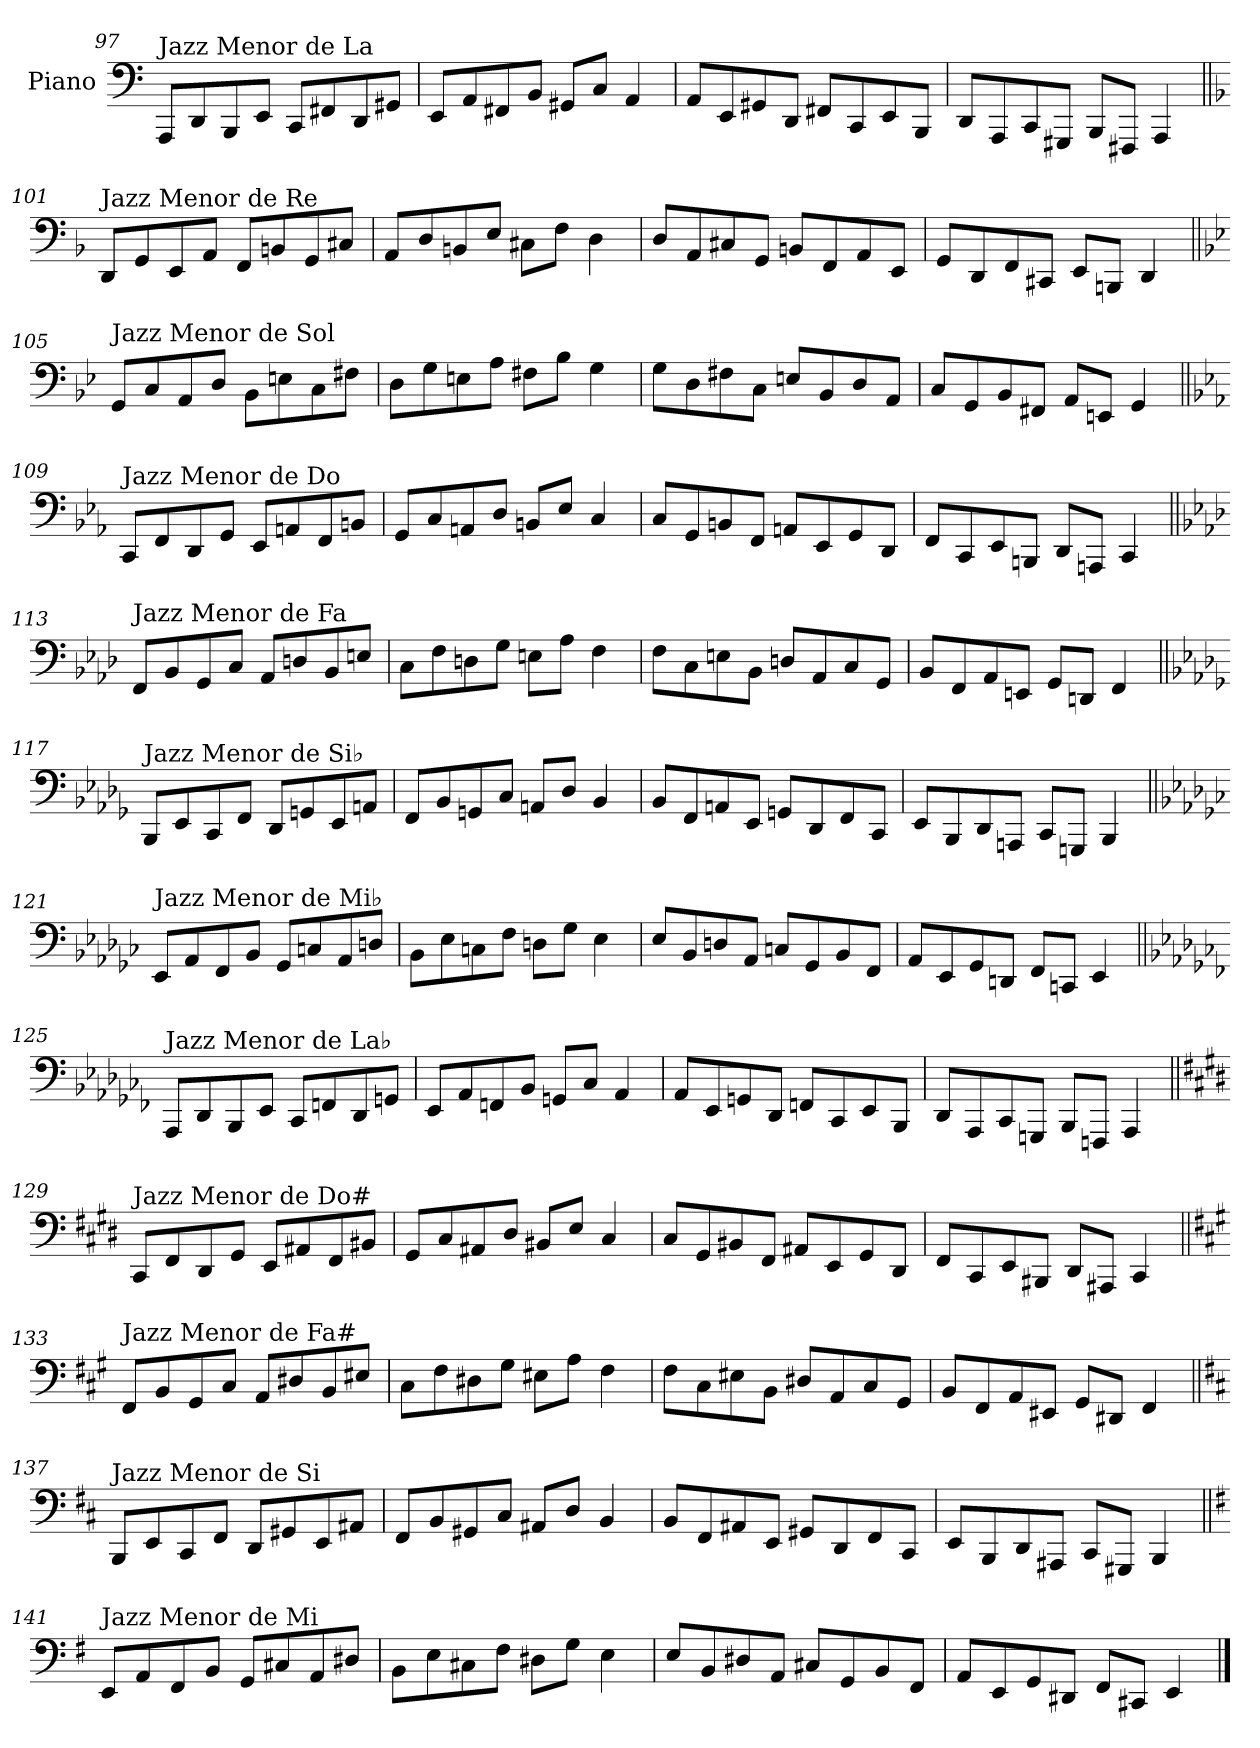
**kern
*part1
*staff1
*I"Piano
*I'Pno.
!!LO:PB:g=z
*clefF4
*k[]
=97
!LO:TX:a:t=Jazz Menor de La
8AAA/L
8DD/
8BBB/
8EE/J
8CC/L
8FF#X/
8DD/
8GG#X/J
=98
8EE/L
8AA/
8FF#X/
8BB/J
8GG#X/L
8C/J
4AA/
=99
8AA/L
8EE/
8GG#X/
8DD/J
8FF#X/L
8CC/
8EE/
8BBB/J
=100
8DD/L
8AAA/
8CC/
8GGG#X/J
8BBB/L
8FFF#X/J
4AAA/
!!LO:LB:g=z
=101||
*k[b-]
!LO:TX:a:t=Jazz Menor de Re
8DD/L
8GG/
8EE/
8AA/J
8FF/L
8BBn/
8GG/
8C#X/J
=102
8AA/L
8D/
8BBn/
8E/J
8C#X\L
8F\J
4D\
=103
8D/L
8AA/
8C#X/
8GG/J
8BBn/L
8FF/
8AA/
8EE/J
=104
8GG/L
8DD/
8FF/
8CC#X/J
8EE/L
8BBBn/J
4DD/
!!LO:LB:g=z
=105||
*k[b-e-]
!LO:TX:a:t=Jazz Menor de Sol
8GG/L
8C/
8AA/
8D/J
8BB-\L
8En\
8C\
8F#X\J
=106
8D\L
8G\
8En\
8A\J
8F#X\L
8B-\J
4G\
=107
8G\L
8D\
8F#X\
8C\J
8En/L
8BB-/
8D/
8AA/J
=108
8C/L
8GG/
8BB-/
8FF#X/J
8AA/L
8EEn/J
4GG/
!!LO:LB:g=z
=109||
*k[b-e-a-]
!LO:TX:a:t=Jazz Menor de Do
8CC/L
8FF/
8DD/
8GG/J
8EE-/L
8AAn/
8FF/
8BBn/J
=110
8GG/L
8C/
8AAn/
8D/J
8BBn/L
8E-/J
4C/
=111
8C/L
8GG/
8BBn/
8FF/J
8AAn/L
8EE-/
8GG/
8DD/J
=112
8FF/L
8CC/
8EE-/
8BBBn/J
8DD/L
8AAAn/J
4CC/
!!LO:LB:g=z
=113||
*k[b-e-a-d-]
!LO:TX:a:t=Jazz Menor de Fa
8FF/L
8BB-/
8GG/
8C/J
8AA-/L
8Dn/
8BB-/
8En/J
=114
8C\L
8F\
8Dn\
8G\J
8En\L
8A-\J
4F\
=115
8F\L
8C\
8En\
8BB-\J
8Dn/L
8AA-/
8C/
8GG/J
=116
8BB-/L
8FF/
8AA-/
8EEn/J
8GG/L
8DDn/J
4FF/
!!LO:LB:g=z
=117||
*k[b-e-a-d-g-]
!LO:TX:a:t=Jazz Menor de Si♭
8BBB-/L
8EE-/
8CC/
8FF/J
8DD-/L
8GGn/
8EE-/
8AAn/J
=118
8FF/L
8BB-/
8GGn/
8C/J
8AAn/L
8D-/J
4BB-/
=119
8BB-/L
8FF/
8AAn/
8EE-/J
8GGn/L
8DD-/
8FF/
8CC/J
=120
8EE-/L
8BBB-/
8DD-/
8AAAn/J
8CC/L
8GGGn/J
4BBB-/
!!LO:LB:g=z
=121||
*k[b-e-a-d-g-c-]
!LO:TX:a:t=Jazz Menor de Mi♭
8EE-/L
8AA-/
8FF/
8BB-/J
8GG-/L
8Cn/
8AA-/
8Dn/J
=122
8BB-\L
8E-\
8Cn\
8F\J
8Dn\L
8G-\J
4E-\
=123
8E-/L
8BB-/
8Dn/
8AA-/J
8Cn/L
8GG-/
8BB-/
8FF/J
=124
8AA-/L
8EE-/
8GG-/
8DDn/J
8FF/L
8CCn/J
4EE-/
!!LO:LB:g=z
=125||
*k[b-e-a-d-g-c-f-]
!LO:TX:a:t=Jazz Menor de La♭
8AAA-/L
8DD-/
8BBB-/
8EE-/J
8CC-/L
8FFn/
8DD-/
8GGn/J
=126
8EE-/L
8AA-/
8FFn/
8BB-/J
8GGn/L
8C-/J
4AA-/
=127
8AA-/L
8EE-/
8GGn/
8DD-/J
8FFn/L
8CC-/
8EE-/
8BBB-/J
=128
8DD-/L
8AAA-/
8CC-/
8GGGn/J
8BBB-/L
8FFFn/J
4AAA-/
!!LO:LB:g=z
=129||
*k[f#c#g#d#]
!LO:TX:a:t=Jazz Menor de Do#
8CC#/L
8FF#/
8DD#/
8GG#/J
8EE/L
8AA#X/
8FF#/
8BB#X/J
=130
8GG#/L
8C#/
8AA#X/
8D#/J
8BB#X/L
8E/J
4C#/
=131
8C#/L
8GG#/
8BB#X/
8FF#/J
8AA#X/L
8EE/
8GG#/
8DD#/J
=132
8FF#/L
8CC#/
8EE/
8BBB#X/J
8DD#/L
8AAA#X/J
4CC#/
!!LO:LB:g=z
=133||
*k[f#c#g#]
!LO:TX:a:t=Jazz Menor de Fa#
8FF#/L
8BB/
8GG#/
8C#/J
8AA/L
8D#X/
8BB/
8E#X/J
=134
8C#\L
8F#\
8D#X\
8G#\J
8E#X\L
8A\J
4F#\
=135
8F#\L
8C#\
8E#X\
8BB\J
8D#X/L
8AA/
8C#/
8GG#/J
=136
8BB/L
8FF#/
8AA/
8EE#X/J
8GG#/L
8DD#X/J
4FF#/
!!LO:LB:g=z
=137||
*k[f#c#]
!LO:TX:a:t=Jazz Menor de Si
8BBB/L
8EE/
8CC#/
8FF#/J
8DD/L
8GG#X/
8EE/
8AA#X/J
=138
8FF#/L
8BB/
8GG#X/
8C#/J
8AA#X/L
8D/J
4BB/
=139
8BB/L
8FF#/
8AA#X/
8EE/J
8GG#X/L
8DD/
8FF#/
8CC#/J
=140
8EE/L
8BBB/
8DD/
8AAA#X/J
8CC#/L
8GGG#X/J
4BBB/
!!LO:LB:g=z
=141||
*k[f#]
!LO:TX:a:t=Jazz Menor de Mi
8EE/L
8AA/
8FF#/
8BB/J
8GG/L
8C#X/
8AA/
8D#X/J
=142
8BB\L
8E\
8C#X\
8F#\J
8D#X\L
8G\J
4E\
=143
8E/L
8BB/
8D#X/
8AA/J
8C#X/L
8GG/
8BB/
8FF#/J
=144
8AA/L
8EE/
8GG/
8DD#X/J
8FF#/L
8CC#X/J
4EE/
==
*-
